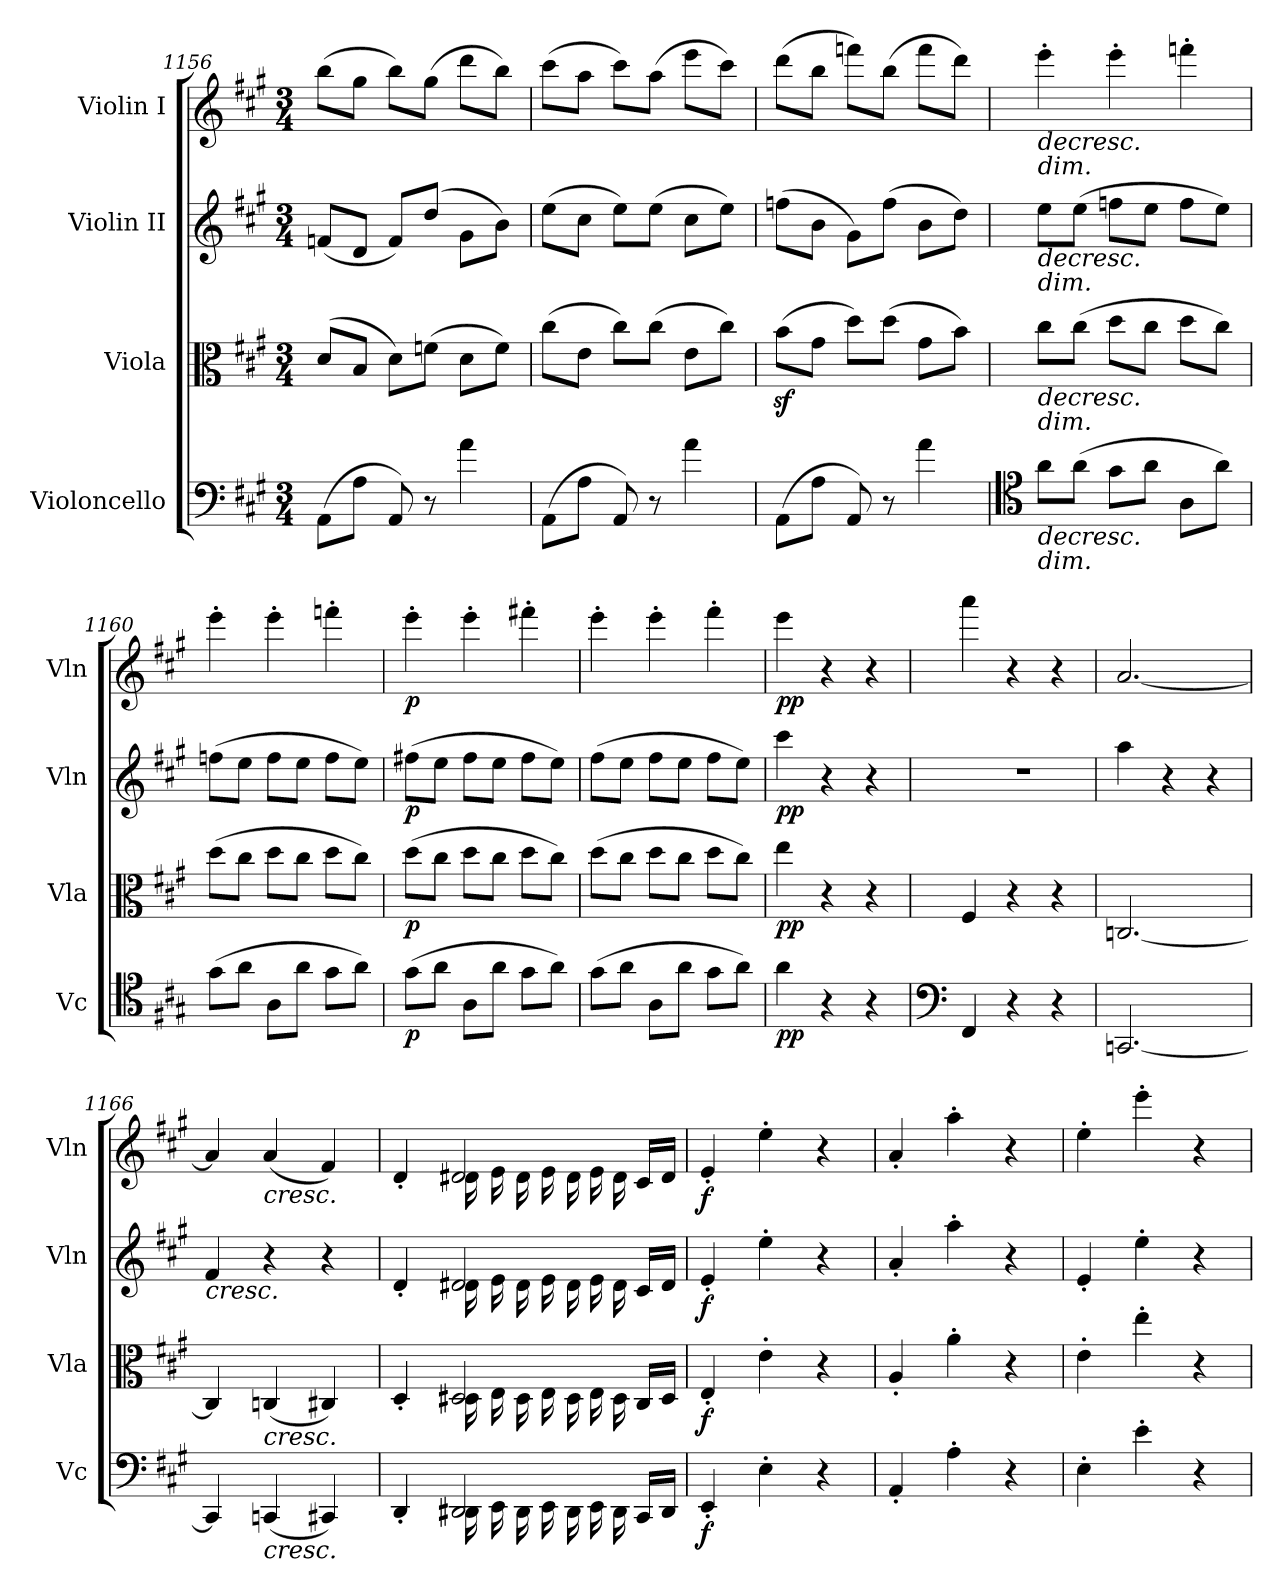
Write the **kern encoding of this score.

**kern	**dynam	**kern	**dynam	**kern	**dynam	**kern	**dynam
*part4	*part4	*part3	*part3	*part2	*part2	*part1	*part1
*staff4	*staff4	*staff3	*staff3	*staff2	*staff2	*staff1	*staff1
*I"Violoncello	*	*I"Viola	*	*I"Violin II	*	*I"Violin I	*
*I'Vc	*	*I'Vla	*	*I'Vln	*	*I'Vln	*
*clefF4	*	*clefC3	*	*clefG2	*	*clefG2	*
*k[f#c#g#]	*	*k[f#c#g#]	*	*k[f#c#g#]	*	*k[f#c#g#]	*
*M3/4	*	*M3/4	*	*M3/4	*	*M3/4	*
=1156	=1156	=1156	=1156	=1156	=1156	=1156	=1156
(>8AA\L	.	(>8d/L	.	(<8fn/L	.	(>8bb\L	.
8A\J	.	8B/J	.	8d/J	.	8gg#\J	.
8AA/)	.	8d\L)	.	8f/L)	.	8bb\L)	.
8r	.	(>8fn\J	.	(>8dd/J	.	(>8gg#\J	.
4a\	.	8d\L	.	8g#\L	.	8ddd\L	.
.	.	8f\J)	.	8b\J)	.	8bb\J)	.
=1157	=1157	=1157	=1157	=1157	=1157	=1157	=1157
(>8AA\L	.	(>8cc#\L	.	(>8ee\L	.	(>8ccc#\L	.
8A\J	.	8e\J	.	8cc#\J	.	8aa\J	.
8AA/)	.	8cc#\L)	.	8ee\L)	.	8ccc#\L)	.
8r	.	(>8cc#\J	.	(>8ee\J	.	(>8aa\J	.
4a\	.	8e\L	.	8cc#\L	.	8eee\L	.
.	.	8cc#\J)	.	8ee\J)	.	8ccc#\J)	.
=1158	=1158	=1158	=1158	=1158	=1158	=1158	=1158
(>8AA\L	.	(>8bz<\L	.	(>8ffn\L	.	(>8ddd\L	.
8A\J	.	8g#\J	.	8b\J	.	8bb\J	.
8AA/)	.	8dd\L)	.	8g#\L)	.	8fffn\L)	.
8r	.	(>8dd\J	.	(>8ff\J	.	(>8bb\J	.
4a\	.	8g#\L	.	8b\L	.	8fff\L	.
.	.	8b\J)	.	8dd\J)	.	8ddd\J)	.
=1159	=1159	=1159	=1159	=1159	=1159	=1159	=1159
*clefC4	*	*	*	*	*	*	*
!	!	!	!	!	!	!LO:TX:b:i:t=dim.	!
!	!	!	!	!LO:TX:b:i:t=dim.	!	!	!
!	!	!LO:TX:b:i:t=dim.	!	!	!	!	!
!LO:TX:b:i:t=dim.	!	!	!	!	!	!	!
!	!LO:HP:b	!	!LO:HP:b	!	!LO:HP:b	!	!LO:HP:b
8a\L	>	8cc#\L	>	8ee\L	>	4eee'\	>
(>8a\J	.	(>8cc#\J	.	(>8ee\J	.	.	.
8g#\L	.	8dd\L	.	8ffn\L	.	4eee'\	.
8a\J	.	8cc#\J	.	8ee\J	.	.	.
8A\L	.	8dd\L	.	8ff\L	.	4fffn'\	.
8a\J)	.	8cc#\J)	.	8ee\J)	.	.	.
=1160	=1160	=1160	=1160	=1160	=1160	=1160	=1160
(>8g#\L	.	(>8dd\L	.	(>8ffn\L	.	4eee'\	.
8a\J	.	8cc#\J	.	8ee\J	.	.	.
8A\L	.	8dd\L	.	8ff\L	.	4eee'\	.
8a\J	.	8cc#\J	.	8ee\J	.	.	.
8g#\L	.	8dd\L	.	8ff\L	.	4fffn'\	.
8a\J)	.	8cc#\J)	.	8ee\J)	.	.	.
=1161	=1161	=1161	=1161	=1161	=1161	=1161	=1161
!	!LO:DY:b	!	!LO:DY:b	!	!LO:DY:b	!	!LO:DY:b
(>8g#\L	p	(>8dd\L	p	(>8ff#X\L	p	4eee'\	p
8a\J	.	8cc#\J	.	8ee\J	.	.	.
8A\L	.	8dd\L	.	8ff#\L	.	4eee'\	.
8a\J	.	8cc#\J	.	8ee\J	.	.	.
8g#\L	.	8dd\L	.	8ff#\L	.	4fff#X'\	.
8a\J)	.	8cc#\J)	.	8ee\J)	.	.	.
=1162	=1162	=1162	=1162	=1162	=1162	=1162	=1162
!	!LO:DY:b	!	!	!	!	!	!
!	!LO:DY:n=1:b	!	!LO:DY:b	!	!	!	!
!	!	!	!LO:DY:n=1:b	!	!LO:DY:b	!	!
!	!	!	!	!	!LO:DY:n=1:b	!	!LO:DY:b
!	!	!	!	!	!	!	!LO:DY:n=1:b
(>8g#\L	other-dynamics p	(>8dd\L	other-dynamics p	(>8ff#\L	other-dynamics p	4eee'\	other-dynamics p
8a\J	.	8cc#\J	.	8ee\J	.	.	.
8A\L	.	8dd\L	.	8ff#\L	.	4eee'\	.
8a\J	.	8cc#\J	.	8ee\J	.	.	.
8g#\L	.	8dd\L	.	8ff#\L	.	4fff#'\	.
8a\J)	.	8cc#\J)	.	8ee\J)	.	.	.
=1163	=1163	=1163	=1163	=1163	=1163	=1163	=1163
!	!LO:DY:b	!	!LO:DY:b	!	!LO:DY:b	!	!LO:DY:b
4a\	pp	4ee\	pp	4ccc#\	pp	4eee\	pp
4r	.	4r	.	4r	.	4r	.
4r	.	4r	.	4r	.	4r	.
=1164	=1164	=1164	=1164	=1164	=1164	=1164	=1164
*clefF4	*	*	*	*	*	*	*
4FF#/	.	4F#/	.	2.r	.	4aaa\	.
4r	.	4r	.	.	.	4r	.
4r	.	4r	.	.	.	4r	.
=1165	=1165	=1165	=1165	=1165	=1165	=1165	=1165
[2.CCn/	.	[2.Cn/	.	4aa\	.	[2.a/	.
.	.	.	.	4r	.	.	.
.	.	.	.	4r	.	.	.
=1166	=1166	=1166	=1166	=1166	=1166	=1166	=1166
!	!	!	!	!LO:TX:b:i:t=cresc.	!	!	!
4CC/]	.	4C/]	.	4f#/	.	4a/]	.
!	!	!	!	!	!	!LO:TX:b:i:t=cresc.	!
!	!	!LO:TX:b:i:t=cresc.	!	!	!	!	!
!LO:TX:b:i:t=cresc.	!	!	!	!	!	!	!
(<4CCn/	.	(<4Cn/	.	4r	.	(<4a/	.
4CC#X/)	.	4C#X/)	.	4r	.	4f#/)	.
=1167	=1167	=1167	=1167	=1167	=1167	=1167	=1167
*^	*	*^	*	*^	*	*^	*
4DD'/	4ryy	.	4D'/	4ryy	.	4d'/	4ryy	.	4d'/	4ryy	.
2DD#X/	16DD#	.	2D#X/	16D#	.	2d#X/	16d#	.	2d#X/	16d#	.
.	16EE	.	.	16E	.	.	16e	.	.	16e	.
.	16DD#	.	.	16D#	.	.	16d#	.	.	16d#	.
.	16EE	.	.	16E	.	.	16e	.	.	16e	.
*	*Xtuplet	*	*	*Xtuplet	*	*	*Xtuplet	*	*	*Xtuplet	*
.	24DD#	.	.	24D#	.	.	24d#	.	.	24d#	.
.	24EE	.	.	24E	.	.	24e	.	.	24e	.
.	24DD#	.	.	24D#	.	.	24d#	.	.	24d#	.
.	16CC#/LL	.	.	16C#/LL	.	.	16c#/LL	.	.	16c#/LL	.
.	16DD#/JJ	.	.	16D#/JJ	.	.	16d#/JJ	.	.	16d#/JJ	.
*v	*v	*	*	*	*	*v	*v	*	*v	*v	*
*	*	*v	*v	*	*	*	*	*
.	]	.	]	.	.	.	]
=1168	=1168	=1168	=1168	=1168	=1168	=1168	=1168
!	!LO:DY:b	!	!LO:DY:b	!	!LO:DY:b	!	!LO:DY:b
4EE'/	f	4E'/	f	4e'/	f	4e'/	f
4E'\	.	4e'\	.	4ee'\	]	4ee'\	.
4r	.	4r	.	4r	.	4r	.
=1169	=1169	=1169	=1169	=1169	=1169	=1169	=1169
4AA'/	.	4A'/	.	4a'/	.	4a'/	.
4A'\	.	4a'\	.	4aa'\	.	4aa'\	.
4r	.	4r	.	4r	.	4r	.
=1170	=1170	=1170	=1170	=1170	=1170	=1170	=1170
4E'\	.	4e'\	.	4e'/	.	4ee'\	.
4e'\	.	4ee'\	.	4ee'\	.	4eee'\	.
4r	.	4r	.	4r	.	4r	.
=	=	=	=	=	=	=	=
*-	*-	*-	*-	*-	*-	*-	*-
